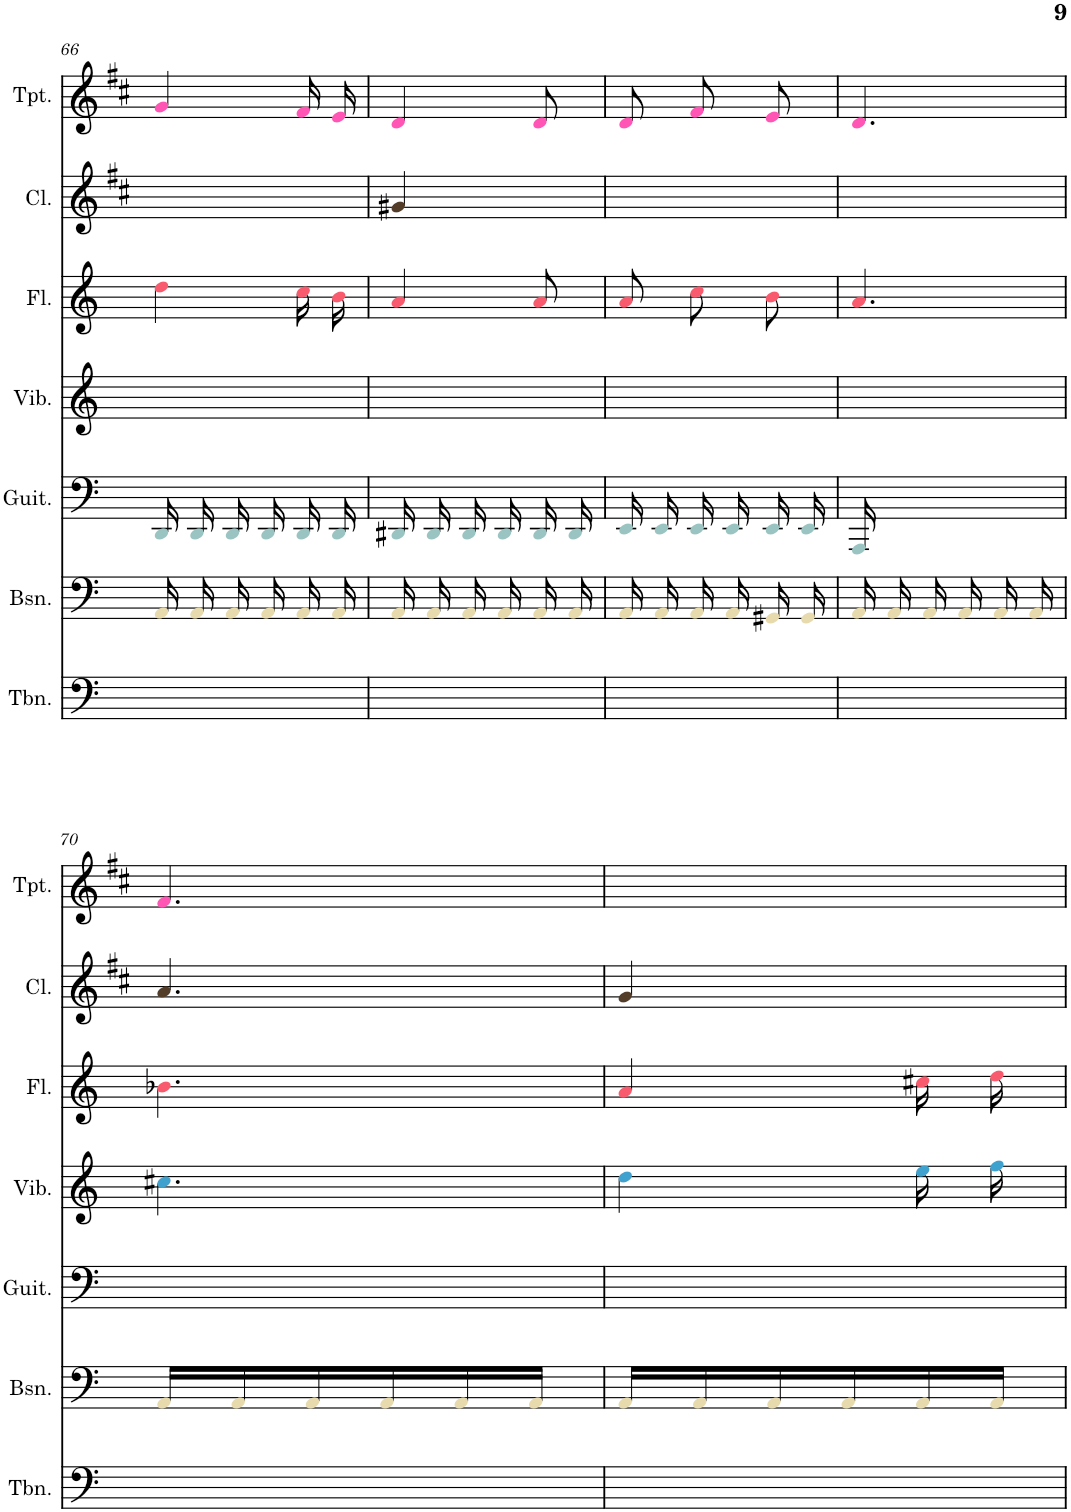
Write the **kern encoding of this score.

**kern	**kern	**kern	**kern	**kern	**kern	**kern
*part7	*part6	*part5	*part4	*part3	*part2	*part1
*staff7	*staff6	*staff5	*staff4	*staff3	*staff2	*staff1
*I"Trombone	*I"Bassoon	*I"Classical Guitar	*I"Vibraphone	*I"Flute	*I"Clarinet	*I"Trumpet
*I'Tbn.	*I'Bsn.	*I'Guit.	*I'Vib.	*I'Fl.	*I'Cl.	*I'Tpt.
!!LO:PB:g=z
*clefF4	*clefF4	*clefF4	*clefG2	*clefG2	*clefG2	*clefG2
*	*	*	*	*	*Trd1c2	*Trd1c2
*k[]	*k[]	*k[]	*k[]	*k[]	*k[f#c#]	*k[f#c#]
*M3/8	*M3/8	*M3/8	*M3/8	*M3/8	*M3/8	*M3/8
=66	=66	=66	=66	=66	=66	=66
4.ryy	16AAi/	16DDj/LL	4.ryy	4ddZ\	4.ryy	4gV/
.	16AAi/	16DDj/	.	.	.	.
.	16AAi/	16DDj/	.	.	.	.
.	16AAi/	16DDj/	.	.	.	.
.	16AAi/	16DDj/	.	16ccZ\LL	.	16f#V/LL
.	16AAi/	16DDj/JJ	.	16bZ\JJ	.	16eV/JJ
=67	=67	=67	=67	=67	=67	=67
4.ryy	16AAi/	16DD#Xj/LL	4.ryy	4aZ/	4g#XN/	4dV/
.	16AAi/	16DD#j/	.	.	.	.
.	16AAi/	16DD#j/	.	.	.	.
.	16AAi/	16DD#j/	.	.	.	.
.	16AAi/	16DD#j/	.	8aZ/	8ryy	8dV/
.	16AAi/	16DD#j/JJ	.	.	.	.
=68	=68	=68	=68	=68	=68	=68
4.ryy	16AAi/	16EEj/LL	4.ryy	8aZ/L	4.ryy	8dV/L
.	16AAi/	16EEj/	.	.	.	.
.	16AAi/	16EEj/	.	8ccZ/	.	8f#V/
.	16AAi/	16EEj/	.	.	.	.
.	16GG#Xi/	16EEj/	.	8bZ/J	.	8eV/J
.	16GG#i/	16EEj/JJ	.	.	.	.
=69	=69	=69	=69	=69	=69	=69
4.ryy	16AAi/	16AAAj/	4.ryy	4.aZ/	4.ryy	4.dV/
.	16AAi/	4ryy	.	.	.	.
.	16AAi/	.	.	.	.	.
.	16AAi/	.	.	.	.	.
.	16AAi/	.	.	.	.	.
.	16AAi/	16ryy	.	.	.	.
!!LO:LB:g=z
=70	=70	=70	=70	=70	=70	=70
4.ryy	16AAi/LL	4.ryy	4.cc#Xl\	4.b-XZ\	4.aN/	4.f#V/
.	16AAi/	.	.	.	.	.
.	16AAi/	.	.	.	.	.
.	16AAi/	.	.	.	.	.
.	16AAi/	.	.	.	.	.
.	16AAi/JJ	.	.	.	.	.
=71	=71	=71	=71	=71	=71	=71
4.ryy	16AAi/LL	4.ryy	4ddl\	4aZ/	4gN/	4.ryy
.	16AAi/	.	.	.	.	.
.	16AAi/	.	.	.	.	.
.	16AAi/	.	.	.	.	.
.	16AAi/	.	16eel\LL	16cc#XZ\LL	8ryy	.
.	16AAi/JJ	.	16ffl\JJ	16ddZ\JJ	.	.
=	=	=	=	=	=	=
*-	*-	*-	*-	*-	*-	*-
